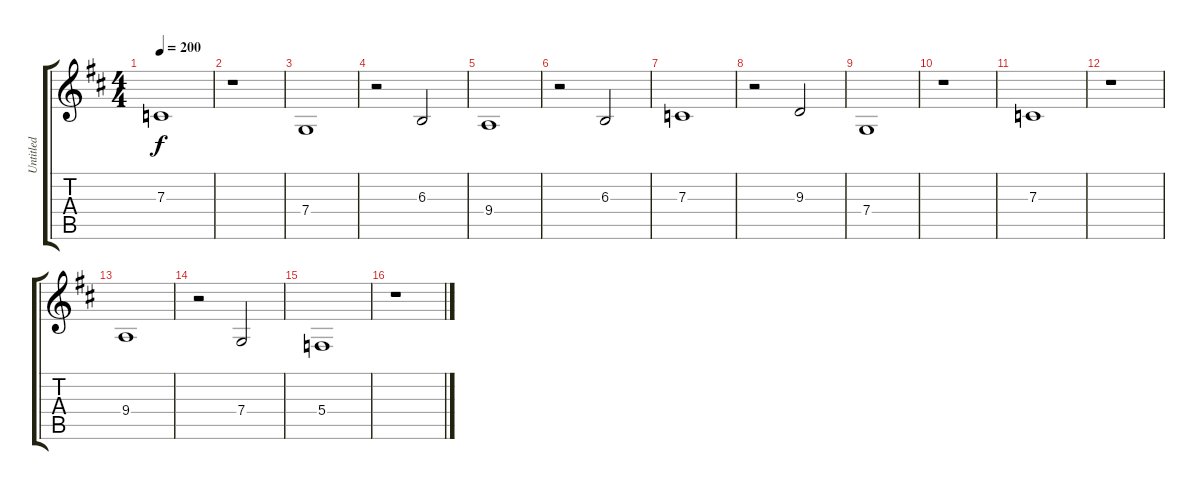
\track ("Untitled" "Untitled") {instrument synthstrings1}
\staff {score tabs}
\tuning (D4 A3 F3 C3 G2 D2) {hide}
\ts (4 4)
\tempo 200
\clef g2
\ks d
7.3.1{dy f} |
r.1 |
7.4.1 |
r.2 6.3.2 |
9.4.1 |
r.2 6.3.2 |
7.3.1 |
r.2 9.3.2 |
7.4.1 |
r.1 |
7.3.1 |
r.1 |
9.4.1 |
r.2 7.4.2 |
5.4.1 |
r.1
